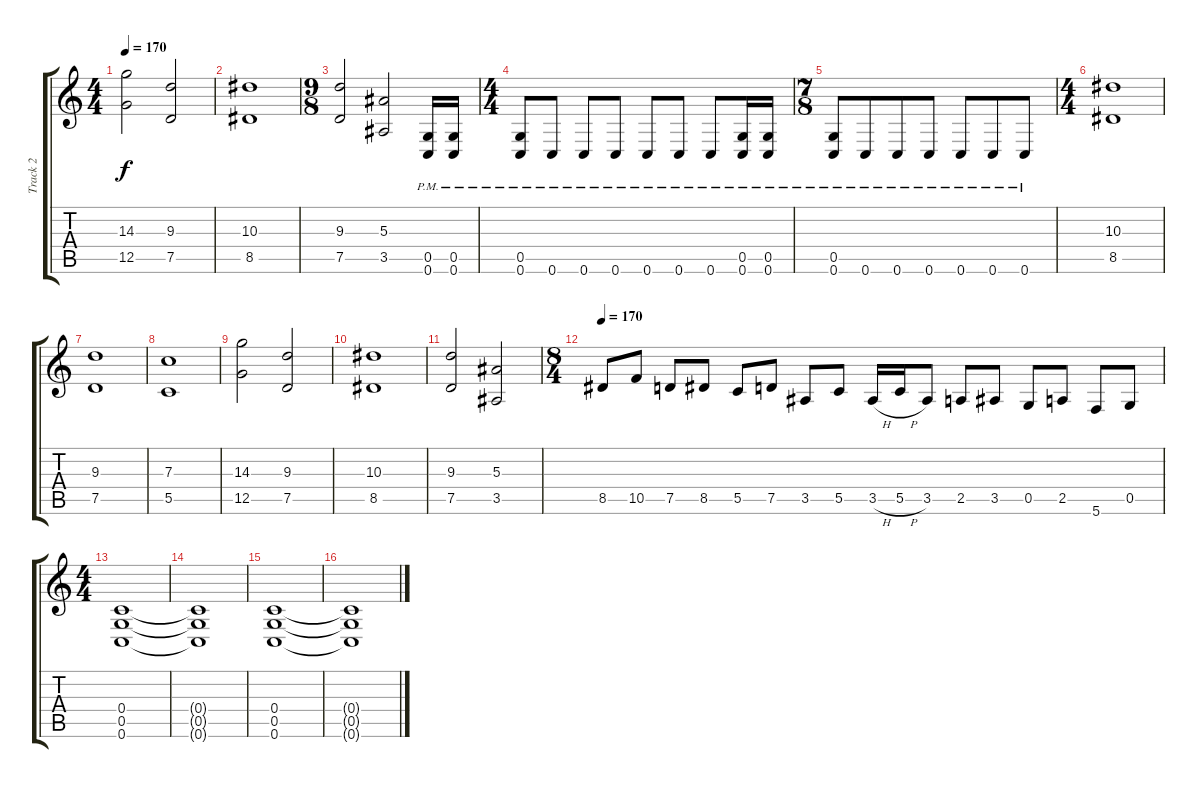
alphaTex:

\track ("Track 2" "Track 2") {instrument distortionguitar}
\staff {score tabs}
\tuning (D4 A3 F3 C3 G2 C2) {hide}
\ts (4 4)
\tempo 170
\clef g2
\ks c
(14.3 12.5).2{dy f} (9.3 7.5).2 |
(10.3 8.5).1 |
\ts (9 8)
(9.3 7.5).2 (5.3 3.5).2 (0.5{pm} 0.6{pm}).16 (0.5{pm} 0.6{pm}).16 |
\ts (4 4)
(0.5{pm} 0.6{pm}).8 0.6{pm}.8 0.6{pm}.8 0.6{pm}.8 0.6{pm}.8 0.6{pm}.8 0.6{pm}.8 (0.5{pm} 0.6{pm}).16 (0.5{pm} 0.6{pm}).16 |
\ts (7 8)
(0.5{pm} 0.6{pm}).8 0.6{pm}.8 0.6{pm}.8 0.6{pm}.8 0.6{pm}.8 0.6{pm}.8 0.6{pm}.8 |
\ts (4 4)
(10.3 8.5).1 |
(9.3 7.5).1 |
(7.3 5.5).1 |
(14.3 12.5).2 (9.3 7.5).2 |
(10.3 8.5).1 |
(9.3 7.5).2 (5.3 3.5).2 |
\ts (8 4)
\tempo 170
8.5.8 10.5.8 7.5.8 8.5.8 5.5.8 7.5.8 3.5.8 5.5.8 3.5{h}.16 5.5{h}.16 3.5.8 2.5.8 3.5.8 0.5.8 2.5.8 5.6.8 0.5.8 |
\ts (4 4)
(0.4 0.5 0.6).1 |
(0.4{t} 0.5{t} 0.6{t}).1 |
(0.4 0.5 0.6).1 |
(0.4{t} 0.5{t} 0.6{t}).1
